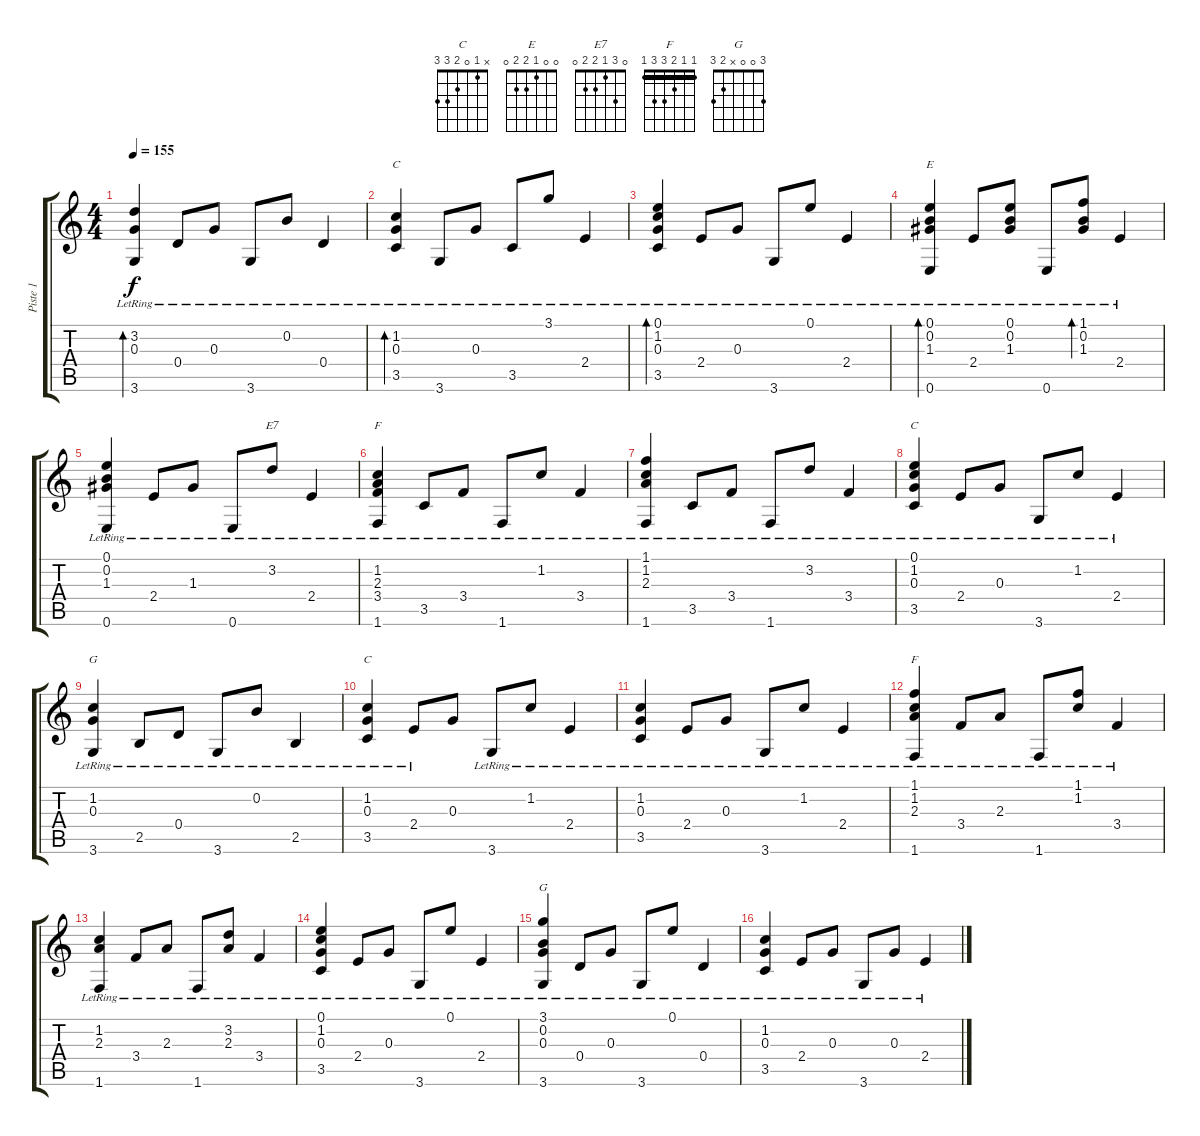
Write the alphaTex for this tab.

\track ("Piste 1" "Piste 1") {instrument acousticguitarnylon}
\staff {score tabs}
\tuning (E4 B3 G3 D3 A2 E2) {hide}
\chord ("C" 0 1 0 2 3 3)
\chord ("E" 0 0 1 2 2 0)
\chord ("E7" 0 3 1 2 2 0)
\chord ("F" x 1 2 3 3 1) {barre 1}
\chord ("C" 0 1 0 2 3 x)
\chord ("G" x 0 0 x 2 3)
\chord ("C" x 1 0 2 3 3)
\chord ("F" 1 1 2 3 3 1) {barre 1}
\chord ("G" 3 0 0 x 2 3)
\ts (4 4)
\tempo 155
\clef g2
\ks c
(3.2{lr} 0.3{lr} 3.6{lr}).4{bd 240 dy f} 0.4{lr}.8 0.3{lr}.8 3.6{lr}.8 0.2{lr}.8 0.4{lr}.4 |
(1.2{lr} 0.3{lr} 3.5{lr}).4{bd 60 ch "C"} 3.6{lr}.8 0.3{lr}.8 3.5{lr}.8 3.1{lr}.8 2.4{lr}.4 |
(0.1{lr} 1.2{lr} 0.3{lr} 3.5{lr}).4{bd 60} 2.4{lr}.8 0.3{lr}.8 3.6{lr}.8 0.1{lr}.8 2.4{lr}.4 |
(0.1{lr} 0.2{lr} 1.3{lr} 0.6{lr}).4{bd 240 ch "E"} 2.4{lr}.8 (0.1{lr} 0.2{lr} 1.3{lr}).8 0.6{lr}.8 (1.1{lr} 0.2{lr} 1.3{lr}).8{bd 240} 2.4{lr}.4 |
(0.1{lr} 0.2{lr} 1.3{lr} 0.6{lr}).4 2.4{lr}.8 1.3{lr}.8 0.6{lr}.8 3.2{lr}.8{ch "E7"} 2.4{lr}.4 |
(1.2{lr} 2.3{lr} 3.4{lr} 1.6{lr}).4{ch "F"} 3.5{lr}.8 3.4{lr}.8 1.6{lr}.8 1.2{lr}.8 3.4{lr}.4 |
(1.1{lr} 1.2{lr} 2.3{lr} 1.6{lr}).4 3.5{lr}.8 3.4{lr}.8 1.6{lr}.8 3.2{lr}.8 3.4{lr}.4 |
(0.1{lr} 1.2{lr} 0.3{lr} 3.5{lr}).4{ch "C"} 2.4{lr}.8 0.3{lr}.8 3.6{lr}.8 1.2{lr}.8 2.4{lr}.4 |
(1.2{lr} 0.3{lr} 3.6{lr}).4{ch "G"} 2.5{lr}.8 0.4{lr}.8 3.6{lr}.8 0.2{lr}.8 2.5{lr}.4 |
(1.2{lr} 0.3{lr} 3.5{lr}).4{ch "C"} 2.4{lr}.8 0.3.8 3.6{lr}.8 1.2{lr}.8 2.4{lr}.4 |
(1.2{lr} 0.3{lr} 3.5{lr}).4 2.4{lr}.8 0.3{lr}.8 3.6{lr}.8 1.2{lr}.8 2.4{lr}.4 |
(1.1{lr} 1.2{lr} 2.3{lr} 1.6{lr}).4{ch "F"} 3.4{lr}.8 2.3{lr}.8 1.6{lr}.8 (1.1{lr} 1.2{lr}).8 3.4{lr}.4 |
(1.2{lr} 2.3{lr} 1.6{lr}).4 3.4{lr}.8 2.3{lr}.8 1.6{lr}.8 (3.2{lr} 2.3).8 3.4{lr}.4 |
(0.1 1.2{lr} 0.3{lr} 3.5{lr}).4 2.4{lr}.8 0.3{lr}.8 3.6{lr}.8 0.1{lr}.8 2.4{lr}.4 |
(3.1{lr} 0.2{lr} 0.3{lr} 3.6{lr}).4{ch "G"} 0.4{lr}.8 0.3{lr}.8 3.6{lr}.8 0.1{lr}.8 0.4{lr}.4 |
(1.2{lr} 0.3{lr} 3.5{lr}).4 2.4{lr}.8 0.3{lr}.8 3.6{lr}.8 0.3{lr}.8 2.4{lr}.4
